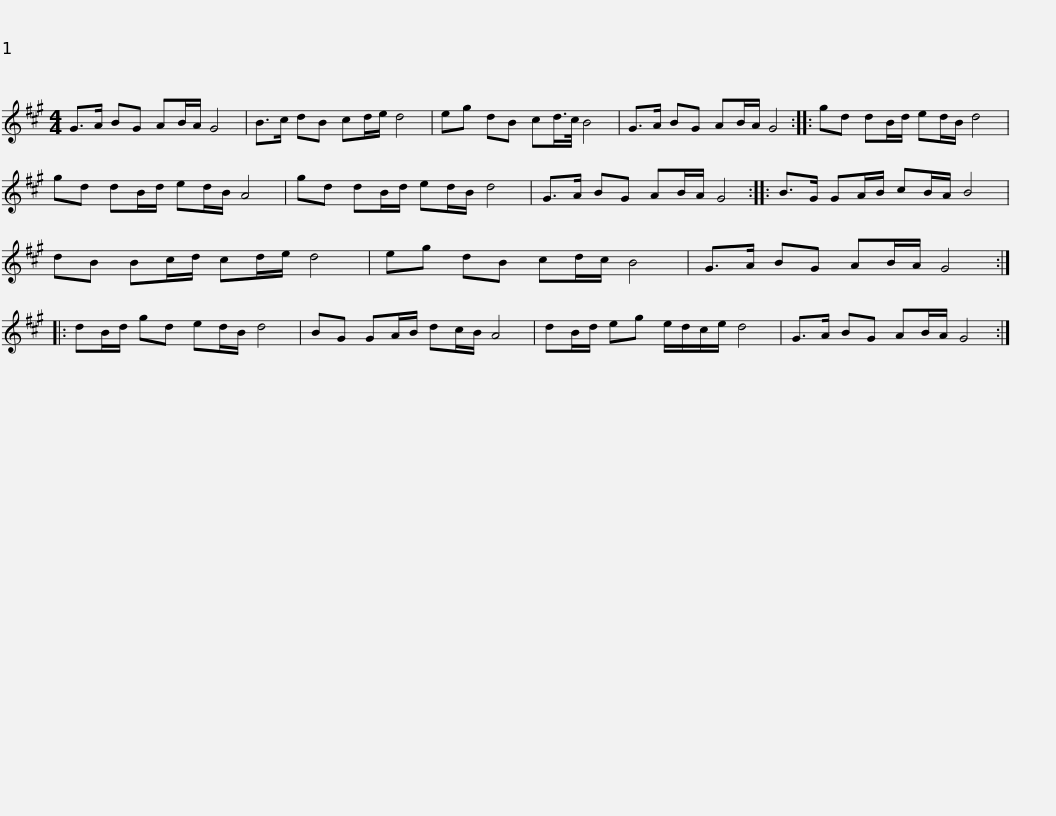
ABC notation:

X:1
L:1/8
M:4/4
I:linebreak $
K:A
V:1 treble
V:1
 G>A BG AB/A/ G4 | B>c dB cd/e/ d4 | eg dB cd/>c/ B4 | G>A BG AB/A/ G4 ::$ gd dB/d/ ed/B/ d4 | %5
 gd dB/d/ ed/B/ A4 | gd dB/d/ ed/B/ d4 | G>A BG AB/A/ G4 ::$ B>G GA/B/ cB/A/ B4 | dB Bc/d/ cd/e/ d4 | %10
 eg dB cd/c/ B4 | G>A BG AB/A/ G4 ::$ dB/d/ gd ed/B/ d4 | BG GA/B/ dc/B/ A4 | dB/d/ eg e/d/c/e/ d4 | %15
 G>A BG AB/A/ G4 :| %16
